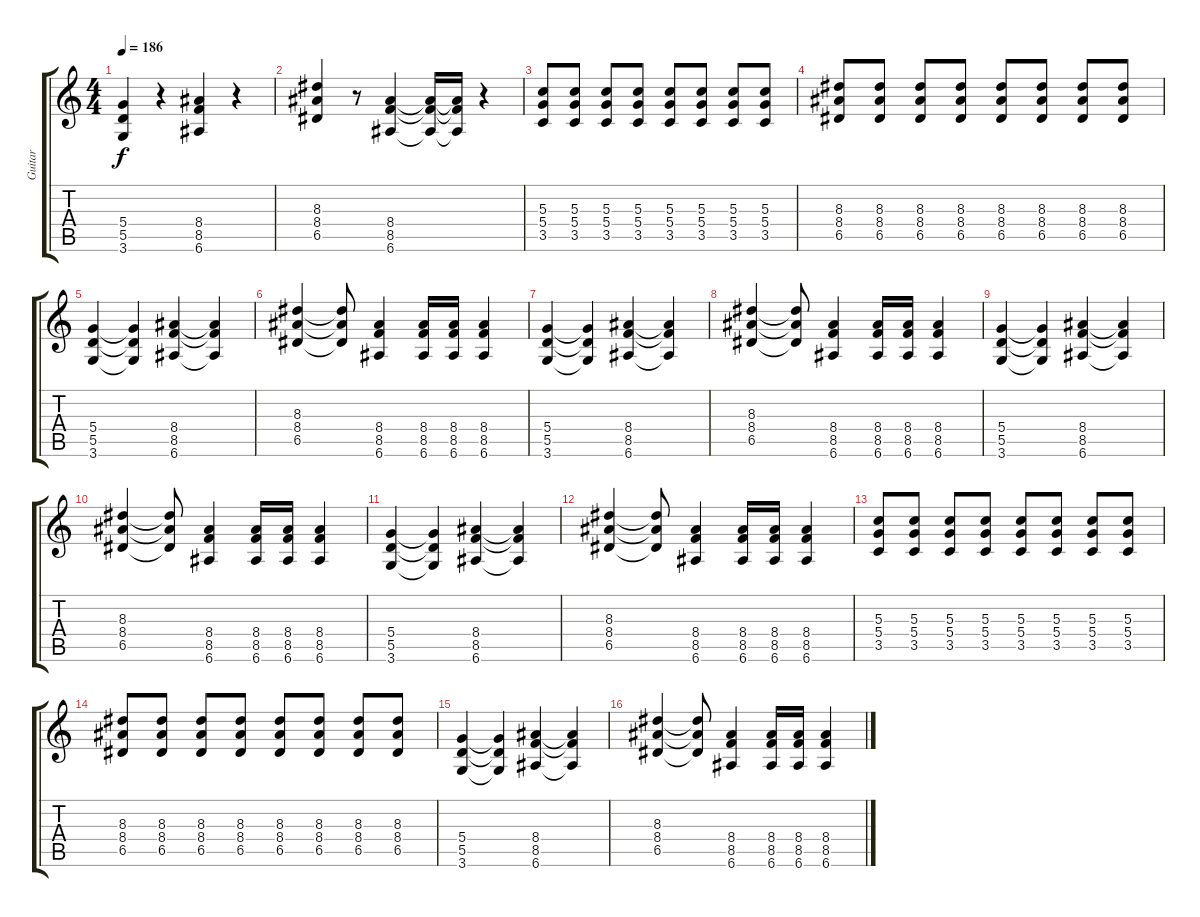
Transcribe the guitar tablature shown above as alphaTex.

\track ("Guitar" "Guitar") {instrument distortionguitar}
\staff {score tabs}
\tuning (E4 B3 G3 D3 A2 E2) {hide}
\ts (4 4)
\tempo 186
\clef g2
\ks c
(5.4 5.5 3.6).4{dy f} r.4 (8.4 8.5 6.6).4 r.4 |
(8.3 8.4 6.5).4 r.8 (8.4 8.5 6.6).4 (8.4{t} 8.5{t} 6.6{t}).16 (8.4{t} 8.5{t} 6.6{t}).16 r.4 |
(5.3 5.4 3.5).8 (5.3 5.4 3.5).8 (5.3 5.4 3.5).8 (5.3 5.4 3.5).8 (5.3 5.4 3.5).8 (5.3 5.4 3.5).8 (5.3 5.4 3.5).8 (5.3 5.4 3.5).8 |
(8.3 8.4 6.5).8 (8.3 8.4 6.5).8 (8.3 8.4 6.5).8 (8.3 8.4 6.5).8 (8.3 8.4 6.5).8 (8.3 8.4 6.5).8 (8.3 8.4 6.5).8 (8.3 8.4 6.5).8 |
(5.4 5.5 3.6).4 (5.4{t} 5.5{t} 3.6{t}).4 (8.4 8.5 6.6).4 (8.4{t} 8.5{t} 6.6{t}).4 |
(8.3 8.4 6.5).4 (8.3{t} 8.4{t} 6.5{t}).8 (8.4 8.5 6.6).4 (8.4 8.5 6.6).16 (8.4 8.5 6.6).16 (8.4 8.5 6.6).4 |
(5.4 5.5 3.6).4 (5.4{t} 5.5{t} 3.6{t}).4 (8.4 8.5 6.6).4 (8.4{t} 8.5{t} 6.6{t}).4 |
(8.3 8.4 6.5).4 (8.3{t} 8.4{t} 6.5{t}).8 (8.4 8.5 6.6).4 (8.4 8.5 6.6).16 (8.4 8.5 6.6).16 (8.4 8.5 6.6).4 |
(5.4 5.5 3.6).4 (5.4{t} 5.5{t} 3.6{t}).4 (8.4 8.5 6.6).4 (8.4{t} 8.5{t} 6.6{t}).4 |
(8.3 8.4 6.5).4 (8.3{t} 8.4{t} 6.5{t}).8 (8.4 8.5 6.6).4 (8.4 8.5 6.6).16 (8.4 8.5 6.6).16 (8.4 8.5 6.6).4 |
(5.4 5.5 3.6).4 (5.4{t} 5.5{t} 3.6{t}).4 (8.4 8.5 6.6).4 (8.4{t} 8.5{t} 6.6{t}).4 |
(8.3 8.4 6.5).4 (8.3{t} 8.4{t} 6.5{t}).8 (8.4 8.5 6.6).4 (8.4 8.5 6.6).16 (8.4 8.5 6.6).16 (8.4 8.5 6.6).4 |
(5.3 5.4 3.5).8 (5.3 5.4 3.5).8 (5.3 5.4 3.5).8 (5.3 5.4 3.5).8 (5.3 5.4 3.5).8 (5.3 5.4 3.5).8 (5.3 5.4 3.5).8 (5.3 5.4 3.5).8 |
(8.3 8.4 6.5).8 (8.3 8.4 6.5).8 (8.3 8.4 6.5).8 (8.3 8.4 6.5).8 (8.3 8.4 6.5).8 (8.3 8.4 6.5).8 (8.3 8.4 6.5).8 (8.3 8.4 6.5).8 |
(5.4 5.5 3.6).4 (5.4{t} 5.5{t} 3.6{t}).4 (8.4 8.5 6.6).4 (8.4{t} 8.5{t} 6.6{t}).4 |
(8.3 8.4 6.5).4 (8.3{t} 8.4{t} 6.5{t}).8 (8.4 8.5 6.6).4 (8.4 8.5 6.6).16 (8.4 8.5 6.6).16 (8.4 8.5 6.6).4
